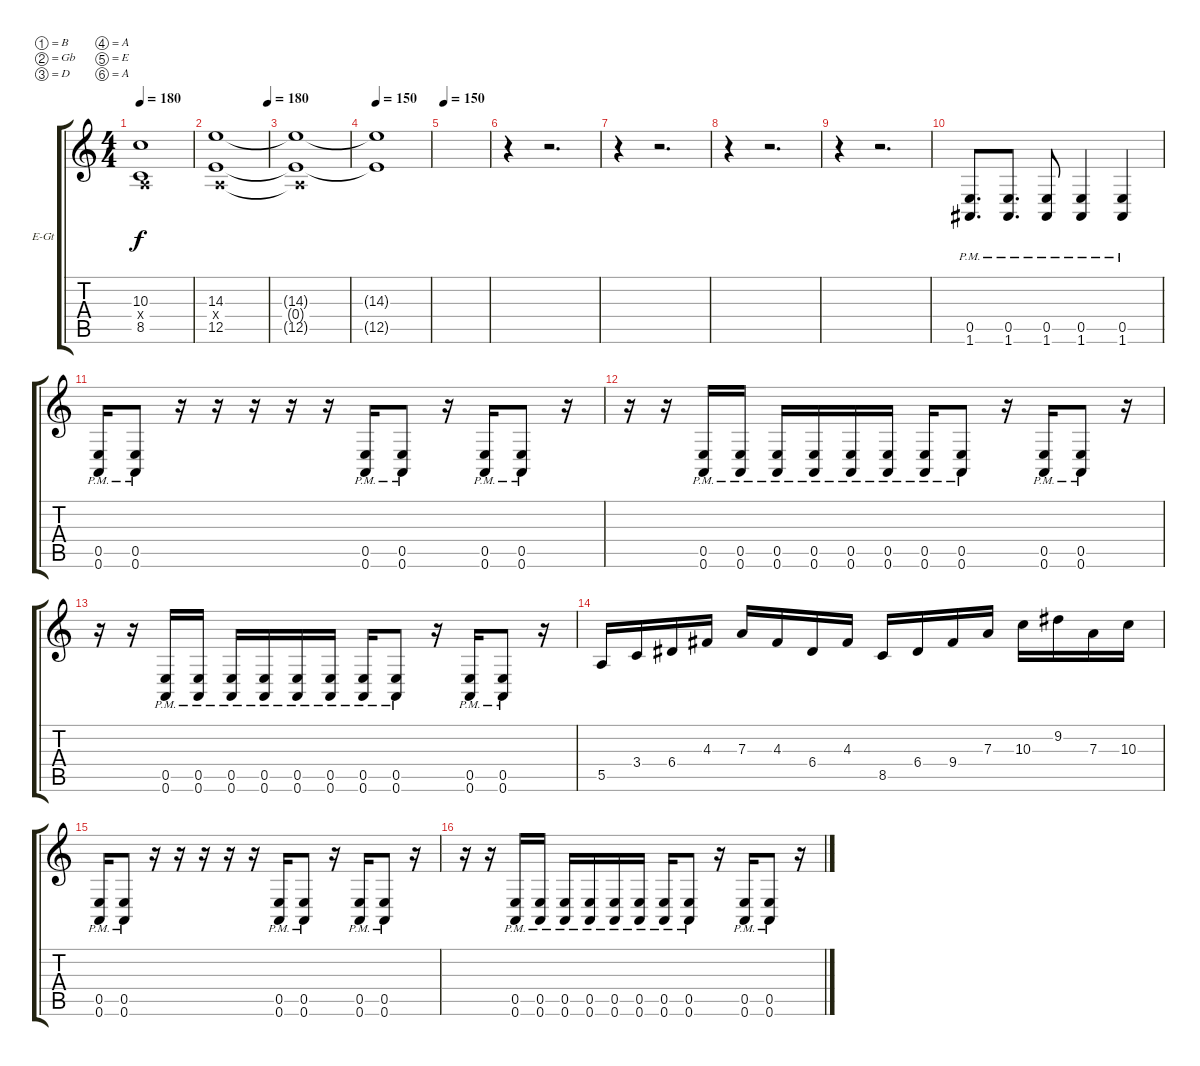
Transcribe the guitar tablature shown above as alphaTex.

\bracketExtendMode groupsimilarinstruments
\firstSystemTrackNameOrientation horizontal
\otherSystemsTrackNameOrientation horizontal
\track ("Git 2" "E-Gt") {instrument distortionguitar}
\staff {score tabs}
\tuning (B3 Gb3 D3 A2 E2 A1)
\ts (4 4)
\tempo 180
\clef g2
\ks c
(10.3{t} 0.4{x t} 8.5{t}).1{dy f} |
\tempo (180 1)
(14.3 0.4{x} 12.5).1 |
(14.3{t} 0.4{x t} 12.5{t}).1 |
\tempo (150 0.0125)
(14.3{t} 12.5{t}).1 |
\tempo 150
|
r.4 r.2{d} |
r.4 r.2{d} |
r.4 r.2{d} |
r.4 r.2{d} |
(1.6{pm} 0.5{pm}).8{d} (1.6{pm} 0.5{pm}).8{d} (1.6{pm} 0.5{pm}).8 (1.6{pm} 0.5{pm}).4 (1.6{pm} 0.5{pm}).4 |
(0.5{pm} 0.6{pm}).16 (0.5{pm} 0.6{pm}).8 r.16 r.16 r.16 r.16 r.16 (0.5{pm} 0.6{pm}).16 (0.5{pm} 0.6{pm}).8 r.16 (0.5{pm} 0.6{pm}).16 (0.5{pm} 0.6{pm}).8 r.16 |
r.16 r.16 (0.5{pm} 0.6{pm}).16 (0.5{pm} 0.6{pm}).16 (0.5{pm} 0.6{pm}).16 (0.5{pm} 0.6{pm}).16 (0.5{pm} 0.6{pm}).16 (0.5{pm} 0.6{pm}).16 (0.5{pm} 0.6{pm}).16 (0.5{pm} 0.6{pm}).8 r.16 (0.5{pm} 0.6{pm}).16 (0.5{pm} 0.6{pm}).8 r.16 |
r.16 r.16 (0.5{pm} 0.6{pm}).16 (0.5{pm} 0.6{pm}).16 (0.5{pm} 0.6{pm}).16 (0.5{pm} 0.6{pm}).16 (0.5{pm} 0.6{pm}).16 (0.5{pm} 0.6{pm}).16 (0.5{pm} 0.6{pm}).16 (0.5{pm} 0.6{pm}).8 r.16 (0.5{pm} 0.6{pm}).16 (0.5{pm} 0.6{pm}).8 r.16 |
5.5.16 3.4.16 6.4.16 4.3.16 7.3.16 4.3.16 6.4.16 4.3.16 8.5.16 6.4.16 9.4.16 7.3.16 10.3.16 9.2.16 7.3.16 10.3.16 |
(0.5{pm} 0.6{pm}).16 (0.5{pm} 0.6{pm}).8 r.16 r.16 r.16 r.16 r.16 (0.5{pm} 0.6{pm}).16 (0.5{pm} 0.6{pm}).8 r.16 (0.5{pm} 0.6{pm}).16 (0.5{pm} 0.6{pm}).8 r.16 |
r.16 r.16 (0.5{pm} 0.6{pm}).16 (0.5{pm} 0.6{pm}).16 (0.5{pm} 0.6{pm}).16 (0.5{pm} 0.6{pm}).16 (0.5{pm} 0.6{pm}).16 (0.5{pm} 0.6{pm}).16 (0.5{pm} 0.6{pm}).16 (0.5{pm} 0.6{pm}).8 r.16 (0.5{pm} 0.6{pm}).16 (0.5{pm} 0.6{pm}).8 r.16
